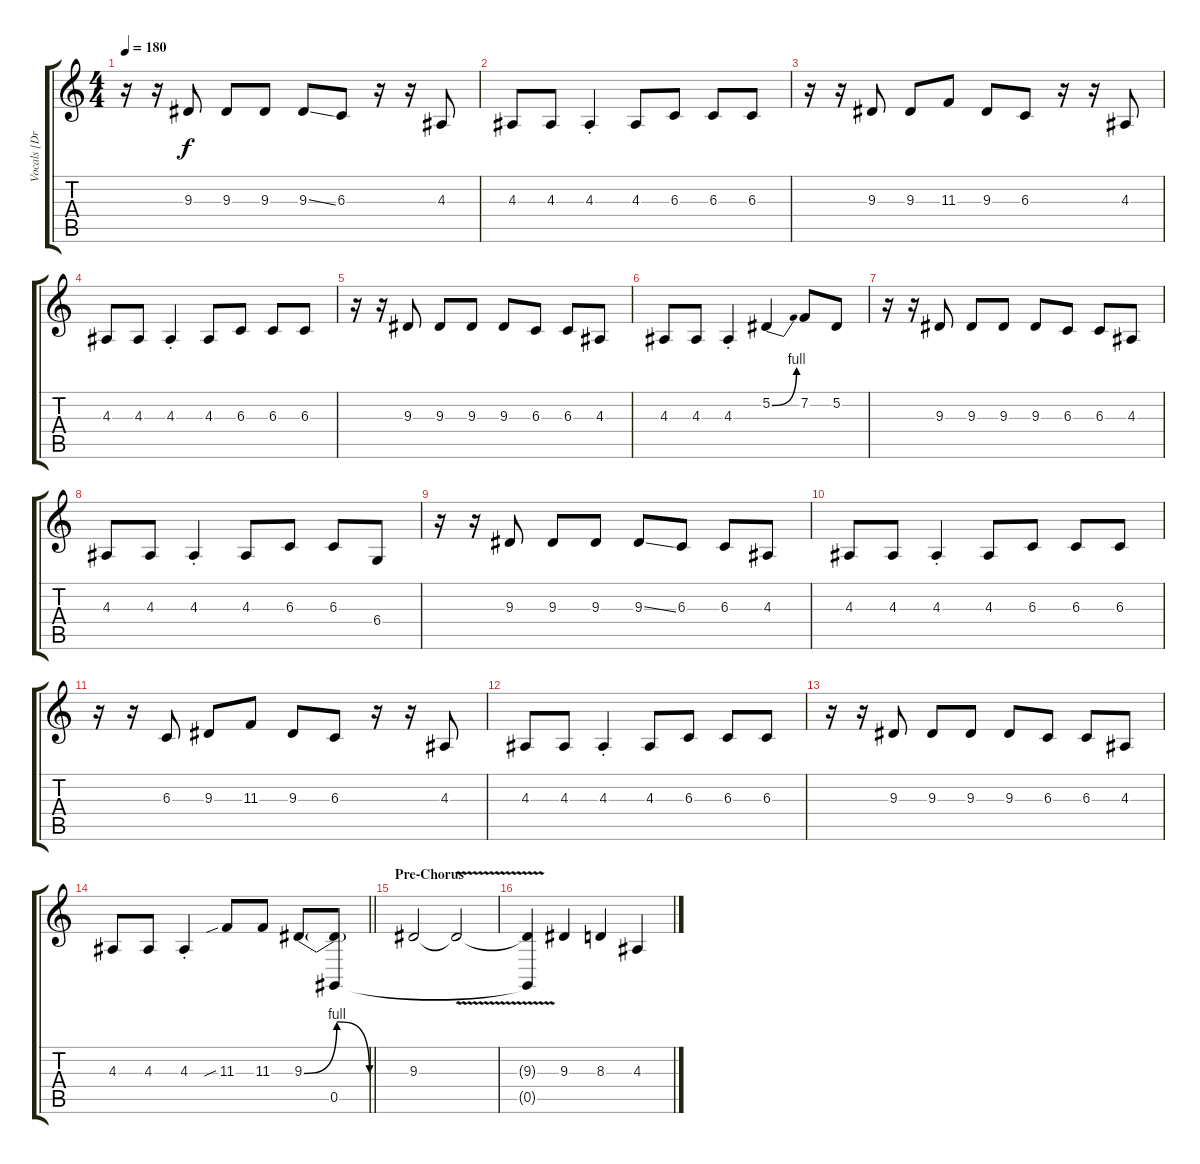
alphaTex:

\track ("Vocals [Draiman]" "Vocals [Dr") {instrument clarinet}
\staff {score tabs}
\tuning (Eb4 Bb3 Gb3 Db3 Ab2 Db2) {hide}
\ts (4 4)
\tempo 180
\clef g2
\ks c
r.16{dy f} r.16 9.3.8 9.3.8 9.3.8 9.3{ss}.8 6.3.8 r.16 r.16 4.3.8 |
4.3.8 4.3.8 4.3{st}.4 4.3.8 6.3.8 6.3.8 6.3.8 |
r.16 r.16 9.3.8 9.3.8 11.3.8 9.3.8 6.3.8 r.16 r.16 4.3.8 |
4.3.8 4.3.8 4.3{st}.4 4.3.8 6.3.8 6.3.8 6.3.8 |
r.16 r.16 9.3.8 9.3.8 9.3.8 9.3.8 6.3.8 6.3.8 4.3.8 |
4.3.8 4.3.8 4.3{st}.4 5.2{be (bend 0 0 60 4)}.4 7.2.8 5.2.8 |
r.16 r.16 9.3.8 9.3.8 9.3.8 9.3.8 6.3.8 6.3.8 4.3.8 |
4.3.8 4.3.8 4.3{st}.4 4.3.8 6.3.8 6.3.8 6.4.8 |
r.16 r.16 9.3.8 9.3.8 9.3.8 9.3{ss}.8 6.3.8 6.3.8 4.3.8 |
4.3.8 4.3.8 4.3{st}.4 4.3.8 6.3.8 6.3.8 6.3.8 |
r.16 r.16 6.3.8 9.3.8 11.3.8 9.3.8 6.3.8 r.16 r.16 4.3.8 |
4.3.8 4.3.8 4.3{st}.4 4.3.8 6.3.8 6.3.8 6.3.8 |
r.16 r.16 9.3.8 9.3.8 9.3.8 9.3.8 6.3.8 6.3.8 4.3.8 |
\barLineRight lightlight
4.3.8 4.3.8 4.3{st}.4 11.3{sib}.8 11.3.8 9.3{be (bendrelease 0 0 15 4 24 4 60 0)}.8 (9.3{t} 0.5).8 |
\section ("" "Pre-Chorus")
9.3.2 9.3{v t}.2 |
(9.3{t} 0.5{t}).4 9.3.4 8.3.4 4.3.4
